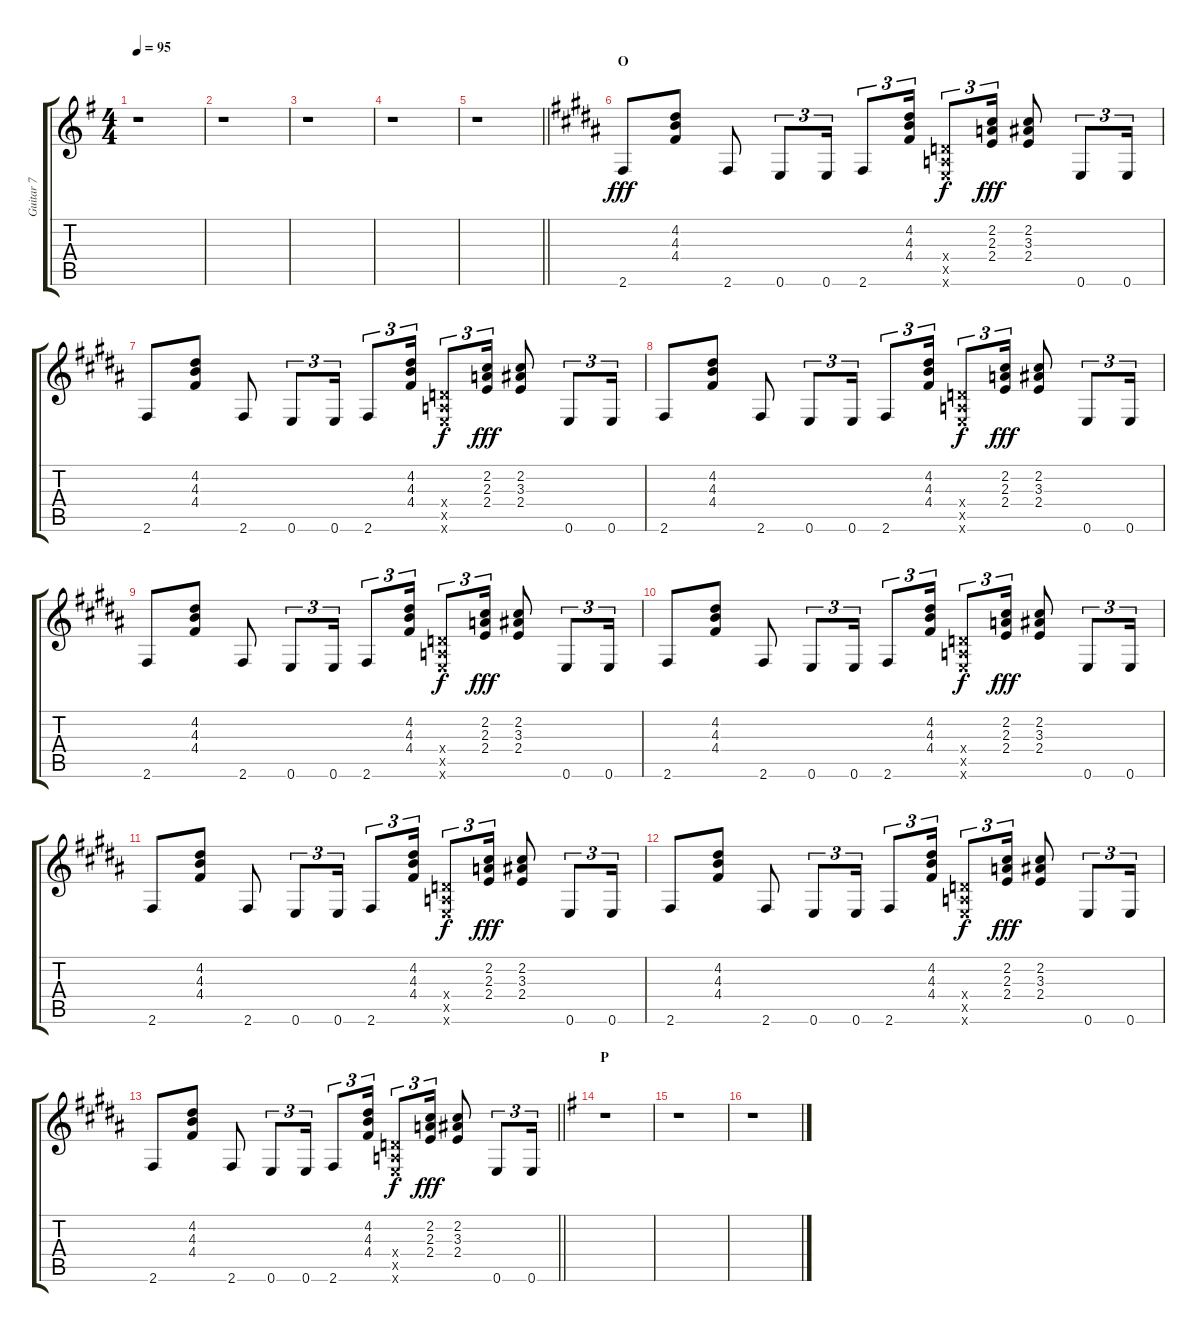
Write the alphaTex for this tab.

\track ("Guitar 7" "Guitar 7") {instrument acousticguitarsteel}
\staff {score tabs}
\tuning (E4 B3 G3 D3 A2 E2) {hide}
\ts (4 4)
\tempo 95
\clef g2
\ks g
r.1{dy fff} |
r.1 |
r.1 |
r.1 |
\barLineRight lightlight
r.1 |
\section ("" "O")
\ks b
2.6.8 (4.2 4.3 4.4).8 2.6.8 0.6.8{tu (3 2)} 0.6.16{tu (3 2)} 2.6.8{tu (3 2)} (4.2 4.3 4.4).16{tu (3 2)} (0.4{x} 0.5{x} 0.6{x}).8{tu (3 2) dy f} (2.2 2.3 2.4).16{tu (3 2) dy fff} (2.2 3.3 2.4).8 0.6.8{tu (3 2)} 0.6.16{tu (3 2)} |
2.6.8 (4.2 4.3 4.4).8 2.6.8 0.6.8{tu (3 2)} 0.6.16{tu (3 2)} 2.6.8{tu (3 2)} (4.2 4.3 4.4).16{tu (3 2)} (0.4{x} 0.5{x} 0.6{x}).8{tu (3 2) dy f} (2.2 2.3 2.4).16{tu (3 2) dy fff} (2.2 3.3 2.4).8 0.6.8{tu (3 2)} 0.6.16{tu (3 2)} |
2.6.8 (4.2 4.3 4.4).8 2.6.8 0.6.8{tu (3 2)} 0.6.16{tu (3 2)} 2.6.8{tu (3 2)} (4.2 4.3 4.4).16{tu (3 2)} (0.4{x} 0.5{x} 0.6{x}).8{tu (3 2) dy f} (2.2 2.3 2.4).16{tu (3 2) dy fff} (2.2 3.3 2.4).8 0.6.8{tu (3 2)} 0.6.16{tu (3 2)} |
2.6.8 (4.2 4.3 4.4).8 2.6.8 0.6.8{tu (3 2)} 0.6.16{tu (3 2)} 2.6.8{tu (3 2)} (4.2 4.3 4.4).16{tu (3 2)} (0.4{x} 0.5{x} 0.6{x}).8{tu (3 2) dy f} (2.2 2.3 2.4).16{tu (3 2) dy fff} (2.2 3.3 2.4).8 0.6.8{tu (3 2)} 0.6.16{tu (3 2)} |
2.6.8 (4.2 4.3 4.4).8 2.6.8 0.6.8{tu (3 2)} 0.6.16{tu (3 2)} 2.6.8{tu (3 2)} (4.2 4.3 4.4).16{tu (3 2)} (0.4{x} 0.5{x} 0.6{x}).8{tu (3 2) dy f} (2.2 2.3 2.4).16{tu (3 2) dy fff} (2.2 3.3 2.4).8 0.6.8{tu (3 2)} 0.6.16{tu (3 2)} |
2.6.8 (4.2 4.3 4.4).8 2.6.8 0.6.8{tu (3 2)} 0.6.16{tu (3 2)} 2.6.8{tu (3 2)} (4.2 4.3 4.4).16{tu (3 2)} (0.4{x} 0.5{x} 0.6{x}).8{tu (3 2) dy f} (2.2 2.3 2.4).16{tu (3 2) dy fff} (2.2 3.3 2.4).8 0.6.8{tu (3 2)} 0.6.16{tu (3 2)} |
2.6.8 (4.2 4.3 4.4).8 2.6.8 0.6.8{tu (3 2)} 0.6.16{tu (3 2)} 2.6.8{tu (3 2)} (4.2 4.3 4.4).16{tu (3 2)} (0.4{x} 0.5{x} 0.6{x}).8{tu (3 2) dy f} (2.2 2.3 2.4).16{tu (3 2) dy fff} (2.2 3.3 2.4).8 0.6.8{tu (3 2)} 0.6.16{tu (3 2)} |
\barLineRight lightlight
2.6.8 (4.2 4.3 4.4).8 2.6.8 0.6.8{tu (3 2)} 0.6.16{tu (3 2)} 2.6.8{tu (3 2)} (4.2 4.3 4.4).16{tu (3 2)} (0.4{x} 0.5{x} 0.6{x}).8{tu (3 2) dy f} (2.2 2.3 2.4).16{tu (3 2) dy fff} (2.2 3.3 2.4).8 0.6.8{tu (3 2)} 0.6.16{tu (3 2)} |
\section ("" "P")
\ks g
r.1 |
r.1 |
r.1
